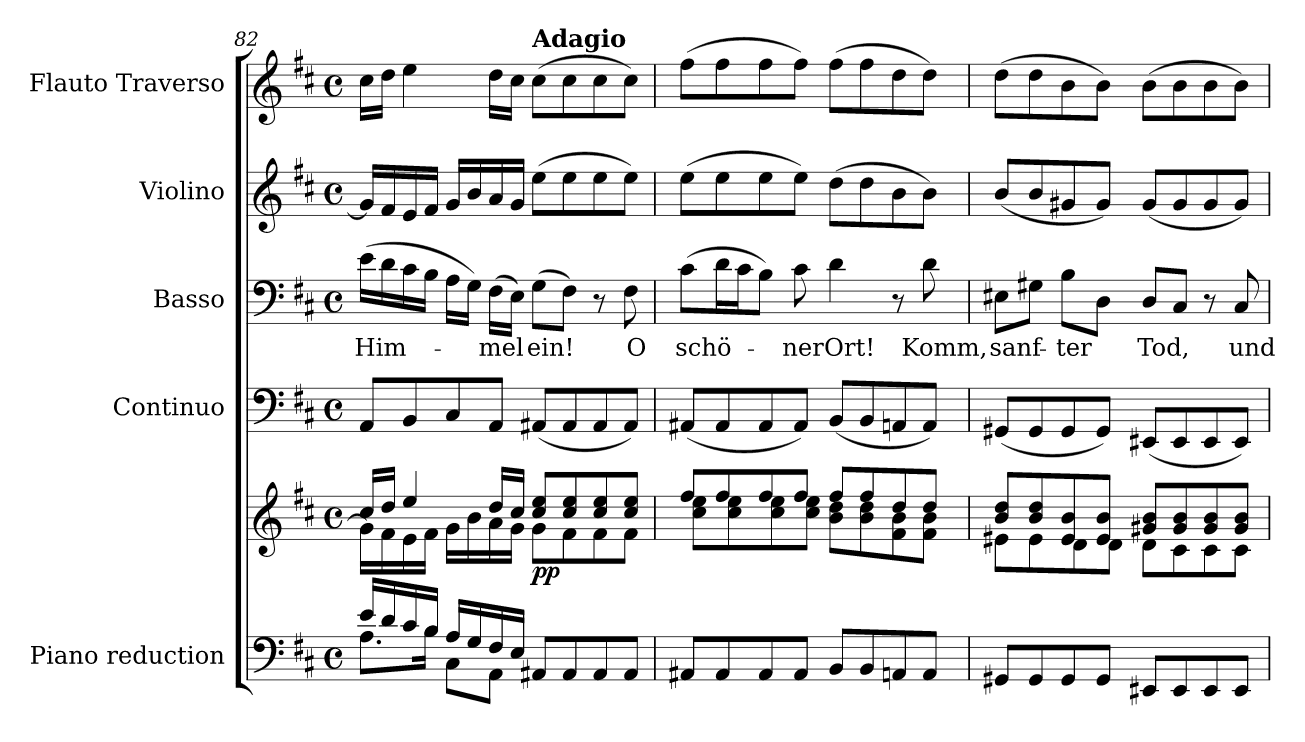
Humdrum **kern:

**kern	**kern	**dynam	**kern	**kern	**text	**kern	**kern
*part5	*part5	*part5	*part4	*part3	*part3	*part2	*part1
*staff6	*staff5	*staff5/6	*staff4	*staff3	*staff3	*staff2	*staff1
*I"Piano reduction	*	*	*I"Continuo	*I"Basso	*	*I"Violino	*I"Flauto Traverso
*I'Pno	*	*	*	*	*	*I'Vln	*I'Fl
*clefF4	*clefG2	*	*clefF4	*clefF4	*	*clefG2	*clefG2
*k[f#c#]	*k[f#c#]	*	*k[f#c#]	*k[f#c#]	*	*k[f#c#]	*k[f#c#]
*M4/4	*M4/4	*	*M4/4	*M4/4	*	*M4/4	*M4/4
*met(c)	*met(c)	*	*met(c)	*met(c)	*	*met(c)	*met(c)
=82	=82	=82	=82	=82	=82	=82	=82
*^	*^	*	*	*	*	*	*
!	!	!	!	!	!	!	!LO:LY:b	!	!
16e/LL	8.A\L	16cc#/LL	16g\LL]	.	8AA/L	(>16e\LL	Him-	16g/LL]	16cc#\LL
16d/	.	16dd/JJ	16f#\	.	.	16d\	.	16f#/	16dd\JJ
16c#/	.	4ee/	16e\	.	8BB/	16c#\	.	16e/	4ee\
16B/JJ	16B\Jk	.	16f#\JJ	.	.	16B\JJ	.	16f#/JJ	.
16A/LL	8C#\L	.	16g\LL	.	8C#/	16A\LL	.	16g/LL	.
16G/	.	.	16b\	.	.	16G\JJ)	.	16b/	.
!	!	!	!	!	!	!	!LO:LY:b	!	!
16F#/	8AA\J	16dd/LL	16a\	.	8AA/J	(>16F#\LL	-mel	16a/	16dd\LL
16E/JJ	.	16cc#/JJ	16g\JJ	.	.	16E\JJ)	.	16g/JJ	16cc#\JJ
!	!	!	!	!	!	!	!	!	!LO:TX:a:B:t=Adagio
!	!	!	!	!LO:DY:b	!	!	!LO:LY:b	!	!
8AA#X/L	2ryy	8cc#/ 8ee/L	8g\L	pp	(<8AA#X/L	(>8G\L	ein!	(>8ee\L	(>8cc#\L
8AA#/	.	8cc#/ 8ee/	8f#\	.	8AA#/	8F#\J)	.	8ee\	8cc#\
8AA#/	.	8cc#/ 8ee/	8f#\	.	8AA#/	8r	.	8ee\	8cc#\
!	!	!	!	!	!	!	!LO:LY:b	!	!
8AA#/J	.	8cc#/ 8ee/J	8f#\J	.	8AA#/J)	8F#\	O	8ee\J)	8cc#\J)
*v	*v	*	*	*	*	*	*	*	*
=83	=83	=83	=83	=83	=83	=83	=83	=83
!	!	!	!	!	!	!LO:LY:b	!	!
8AA#X/L	8ff#/L	8cc#\ 8ee\L	.	(<8AA#X/L	(>8c#\L	schö-	(>8ee\L	(>8ff#\L
8AA#/	8ff#/	8cc#\ 8ee\	.	8AA#/	16d\L	.	8ee\	8ff#\
.	.	.	.	.	16c#\J	.	.	.
8AA#/	8ff#/	8cc#\ 8ee\	.	8AA#/	8B\J)	.	8ee\	8ff#\
!	!	!	!	!	!	!LO:LY:b	!	!
8AA#/J	8ff#/J	8cc#\ 8ee\J	.	8AA#/J)	8c#\	-ner	8ee\J)	8ff#\J)
!	!	!	!	!	!	!LO:LY:b	!	!
8BB/L	8ff#/L	8b\ 8dd\L	.	(<8BB/L	4d\	Ort!	(>8dd\L	(>8ff#\L
8BB/	8ff#/	8b\ 8dd\	.	8BB/	.	.	8dd\	8ff#\
8AAn/	8dd/	8f#\ 8b\	.	8AAn/	8r	.	8b\	8dd\
!	!	!	!	!	!	!LO:LY:b	!	!
8AA/J	8dd/J	8f#\ 8b\J	.	8AA/J)	8d\	Komm,	8b\J)	8dd\J)
!!LO:PB:g=z
=84	=84	=84	=84	=84	=84	=84	=84	=84
!	!	!	!	!	!	!LO:LY:b	!	!
8GG#X/L	8b/ 8dd/L	8e#X\L	.	(<8GG#X/L	8E#X\L	sanf-	(<8b/L	(>8dd\L
8GG#/	8b/ 8dd/	8e#\	.	8GG#/	8G#X\J	.	8b/	8dd\
!	!	!	!	!	!	!LO:LY:b	!	!
8GG#/	8e#/ 8b/	8d\	.	8GG#/	8B\L	-ter	8g#X/	8b\
8GG#/J	8e#/ 8b/J	8d\J	.	8GG#/J)	8D\J	.	8g#/J)	8b\J)
!	!	!	!	!	!	!LO:LY:b	!	!
8EE#X/L	8g#X/ 8b/L	8d\L	.	(<8EE#X/L	8D/L	Tod,	(<8g#/L	(>8b\L
8EE#/	8g#/ 8b/	8c#\	.	8EE#/	8C#/J	.	8g#/	8b\
8EE#/	8g#/ 8b/	8c#\	.	8EE#/	8r	.	8g#/	8b\
!	!	!	!	!	!	!LO:LY:b	!	!
8EE#/J	8g#/ 8b/J	8c#\J	.	8EE#/J)	8C#/	und	8g#/J)	8b\J)
*	*v	*v	*	*	*	*	*	*
=	=	=	=	=	=	=	=
*-	*-	*-	*-	*-	*-	*-	*-
